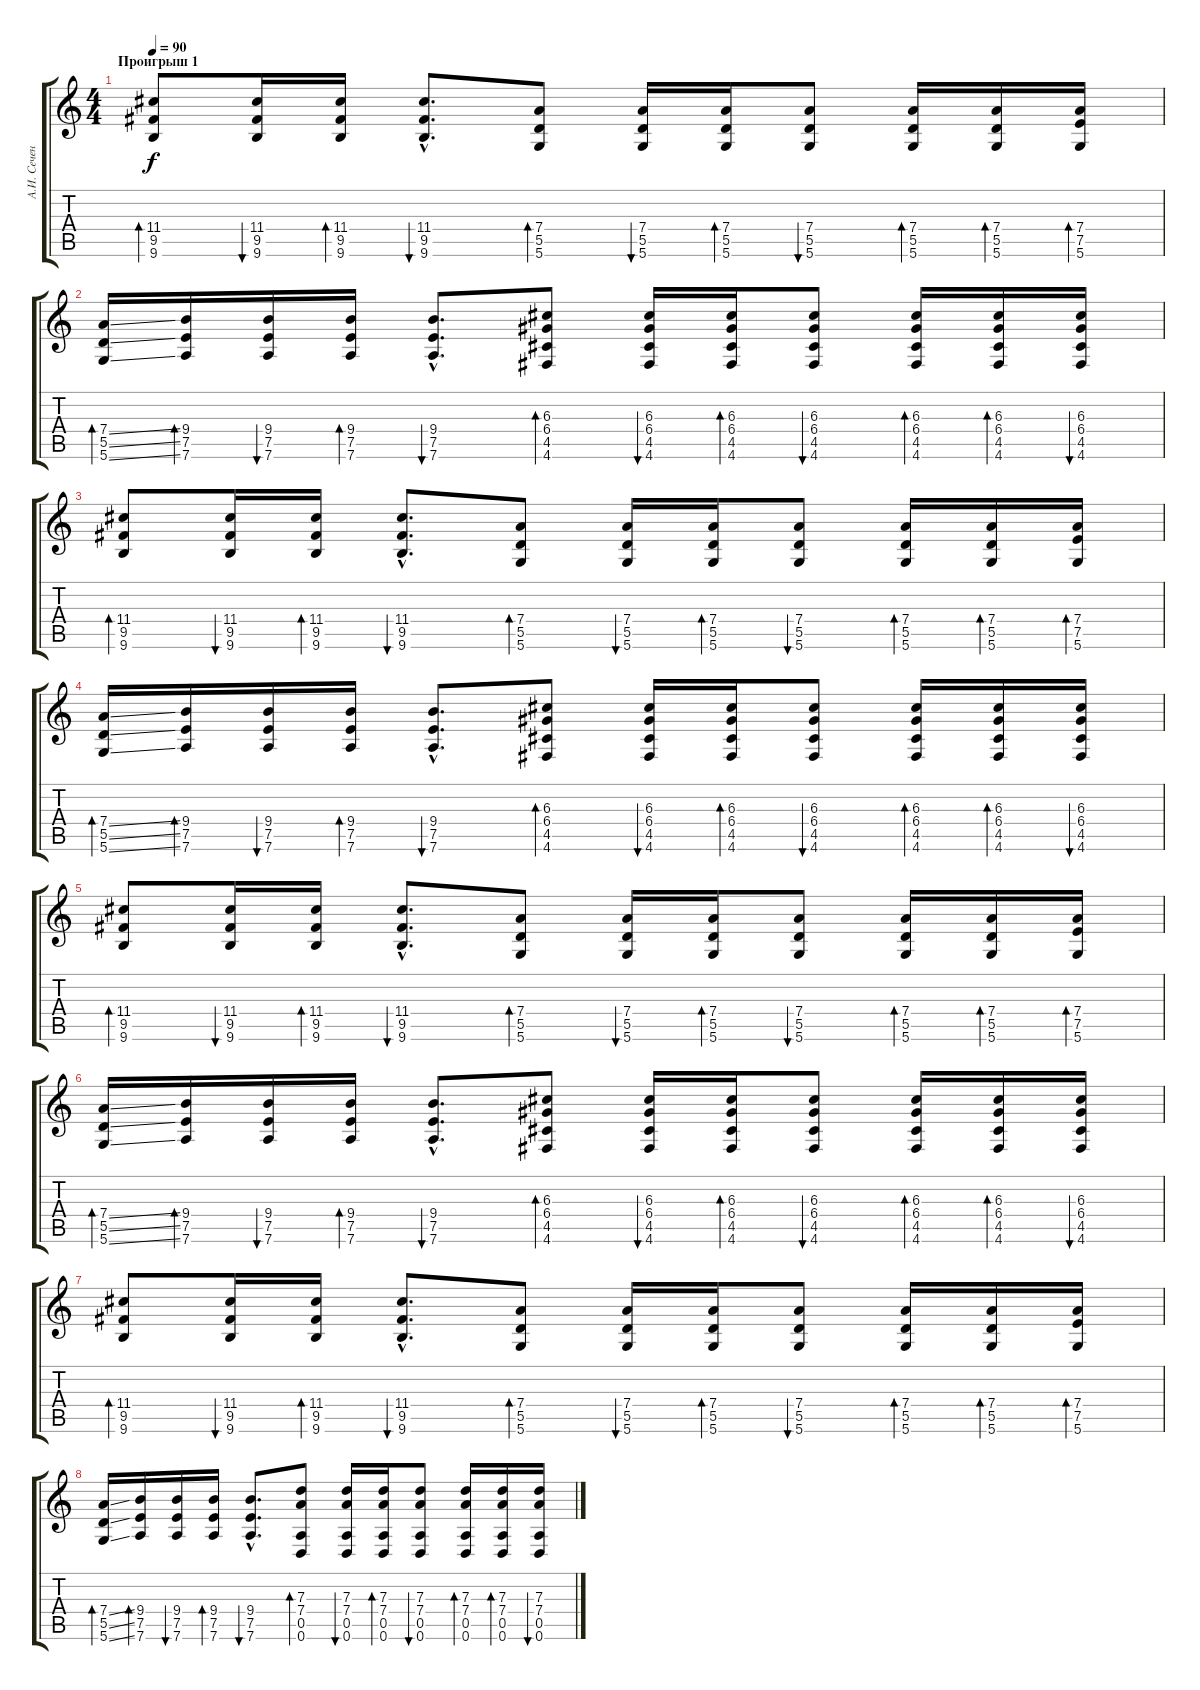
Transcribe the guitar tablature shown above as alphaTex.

\track ("А.И. Сеченых" "А.И. Сечен") {instrument acousticguitarsteel}
\staff {score tabs}
\tuning (E4 B3 G3 D3 A2 D2) {hide}
\ts (4 4)
\section ("" "Проигрыш 1")
\tempo 90
\clef g2
\ks c
(11.4 9.5 9.6).8{bd 60 dy f} (11.4 9.5 9.6).16{bu 60} (11.4 9.5 9.6).16{bd 60} (11.4{hac} 9.5{hac} 9.6{hac}).8{d bu 60} (7.4 5.5 5.6).8{bd 60} (7.4 5.5 5.6).16{bu 60} (7.4 5.5 5.6).16{bd 60} (7.4 5.5 5.6).8{bu 60} (7.4 5.5 5.6).16{bd 60} (7.4 5.5 5.6).16{bd 60} (7.4 7.5 5.6).16{bd 60} |
(7.4{ss} 5.5{ss} 5.6{ss}).16{bd 60} (9.4 7.5 7.6).16{bd 60} (9.4 7.5 7.6).16{bu 60} (9.4 7.5 7.6).16{bd 60} (9.4{hac} 7.5{hac} 7.6{hac}).8{d bu 60} (6.3 6.4 4.5 4.6).8{bd 60} (6.3 6.4 4.5 4.6).16{bu 60} (6.3 6.4 4.5 4.6).16{bd 60} (6.3 6.4 4.5 4.6).8{bu 60} (6.3 6.4 4.5 4.6).16{bd 60} (6.3 6.4 4.5 4.6).16{bd 60} (6.3 6.4 4.5 4.6).16{bu 60} |
(11.4 9.5 9.6).8{bd 60} (11.4 9.5 9.6).16{bu 60} (11.4 9.5 9.6).16{bd 60} (11.4{hac} 9.5{hac} 9.6{hac}).8{d bu 60} (7.4 5.5 5.6).8{bd 60} (7.4 5.5 5.6).16{bu 60} (7.4 5.5 5.6).16{bd 60} (7.4 5.5 5.6).8{bu 60} (7.4 5.5 5.6).16{bd 60} (7.4 5.5 5.6).16{bd 60} (7.4 7.5 5.6).16{bd 60} |
(7.4{ss} 5.5{ss} 5.6{ss}).16{bd 60} (9.4 7.5 7.6).16{bd 60} (9.4 7.5 7.6).16{bu 60} (9.4 7.5 7.6).16{bd 60} (9.4{hac} 7.5{hac} 7.6{hac}).8{d bu 60} (6.3 6.4 4.5 4.6).8{bd 60} (6.3 6.4 4.5 4.6).16{bu 60} (6.3 6.4 4.5 4.6).16{bd 60} (6.3 6.4 4.5 4.6).8{bu 60} (6.3 6.4 4.5 4.6).16{bd 60} (6.3 6.4 4.5 4.6).16{bd 60} (6.3 6.4 4.5 4.6).16{bu 60} |
(11.4 9.5 9.6).8{bd 60} (11.4 9.5 9.6).16{bu 60} (11.4 9.5 9.6).16{bd 60} (11.4{hac} 9.5{hac} 9.6{hac}).8{d bu 60} (7.4 5.5 5.6).8{bd 60} (7.4 5.5 5.6).16{bu 60} (7.4 5.5 5.6).16{bd 60} (7.4 5.5 5.6).8{bu 60} (7.4 5.5 5.6).16{bd 60} (7.4 5.5 5.6).16{bd 60} (7.4 7.5 5.6).16{bd 60} |
(7.4{ss} 5.5{ss} 5.6{ss}).16{bd 60} (9.4 7.5 7.6).16{bd 60} (9.4 7.5 7.6).16{bu 60} (9.4 7.5 7.6).16{bd 60} (9.4{hac} 7.5{hac} 7.6{hac}).8{d bu 60} (6.3 6.4 4.5 4.6).8{bd 60} (6.3 6.4 4.5 4.6).16{bu 60} (6.3 6.4 4.5 4.6).16{bd 60} (6.3 6.4 4.5 4.6).8{bu 60} (6.3 6.4 4.5 4.6).16{bd 60} (6.3 6.4 4.5 4.6).16{bd 60} (6.3 6.4 4.5 4.6).16{bu 60} |
(11.4 9.5 9.6).8{bd 60} (11.4 9.5 9.6).16{bu 60} (11.4 9.5 9.6).16{bd 60} (11.4{hac} 9.5{hac} 9.6{hac}).8{d bu 60} (7.4 5.5 5.6).8{bd 60} (7.4 5.5 5.6).16{bu 60} (7.4 5.5 5.6).16{bd 60} (7.4 5.5 5.6).8{bu 60} (7.4 5.5 5.6).16{bd 60} (7.4 5.5 5.6).16{bd 60} (7.4 7.5 5.6).16{bd 60} |
(7.4{ss} 5.5{ss} 5.6{ss}).16{bd 60} (9.4 7.5 7.6).16{bd 60} (9.4 7.5 7.6).16{bu 60} (9.4 7.5 7.6).16{bd 60} (9.4{hac} 7.5{hac} 7.6{hac}).8{d bu 60} (7.3 7.4 0.5 0.6).8{bd 60} (7.3 7.4 0.5 0.6).16{bu 60} (7.3 7.4 0.5 0.6).16{bd 60} (7.3 7.4 0.5 0.6).8{bu 60} (7.3 7.4 0.5 0.6).16{bd 60} (7.3 7.4 0.5 0.6).16{bd 60} (7.3 7.4 0.5 0.6).16{bu 60}
